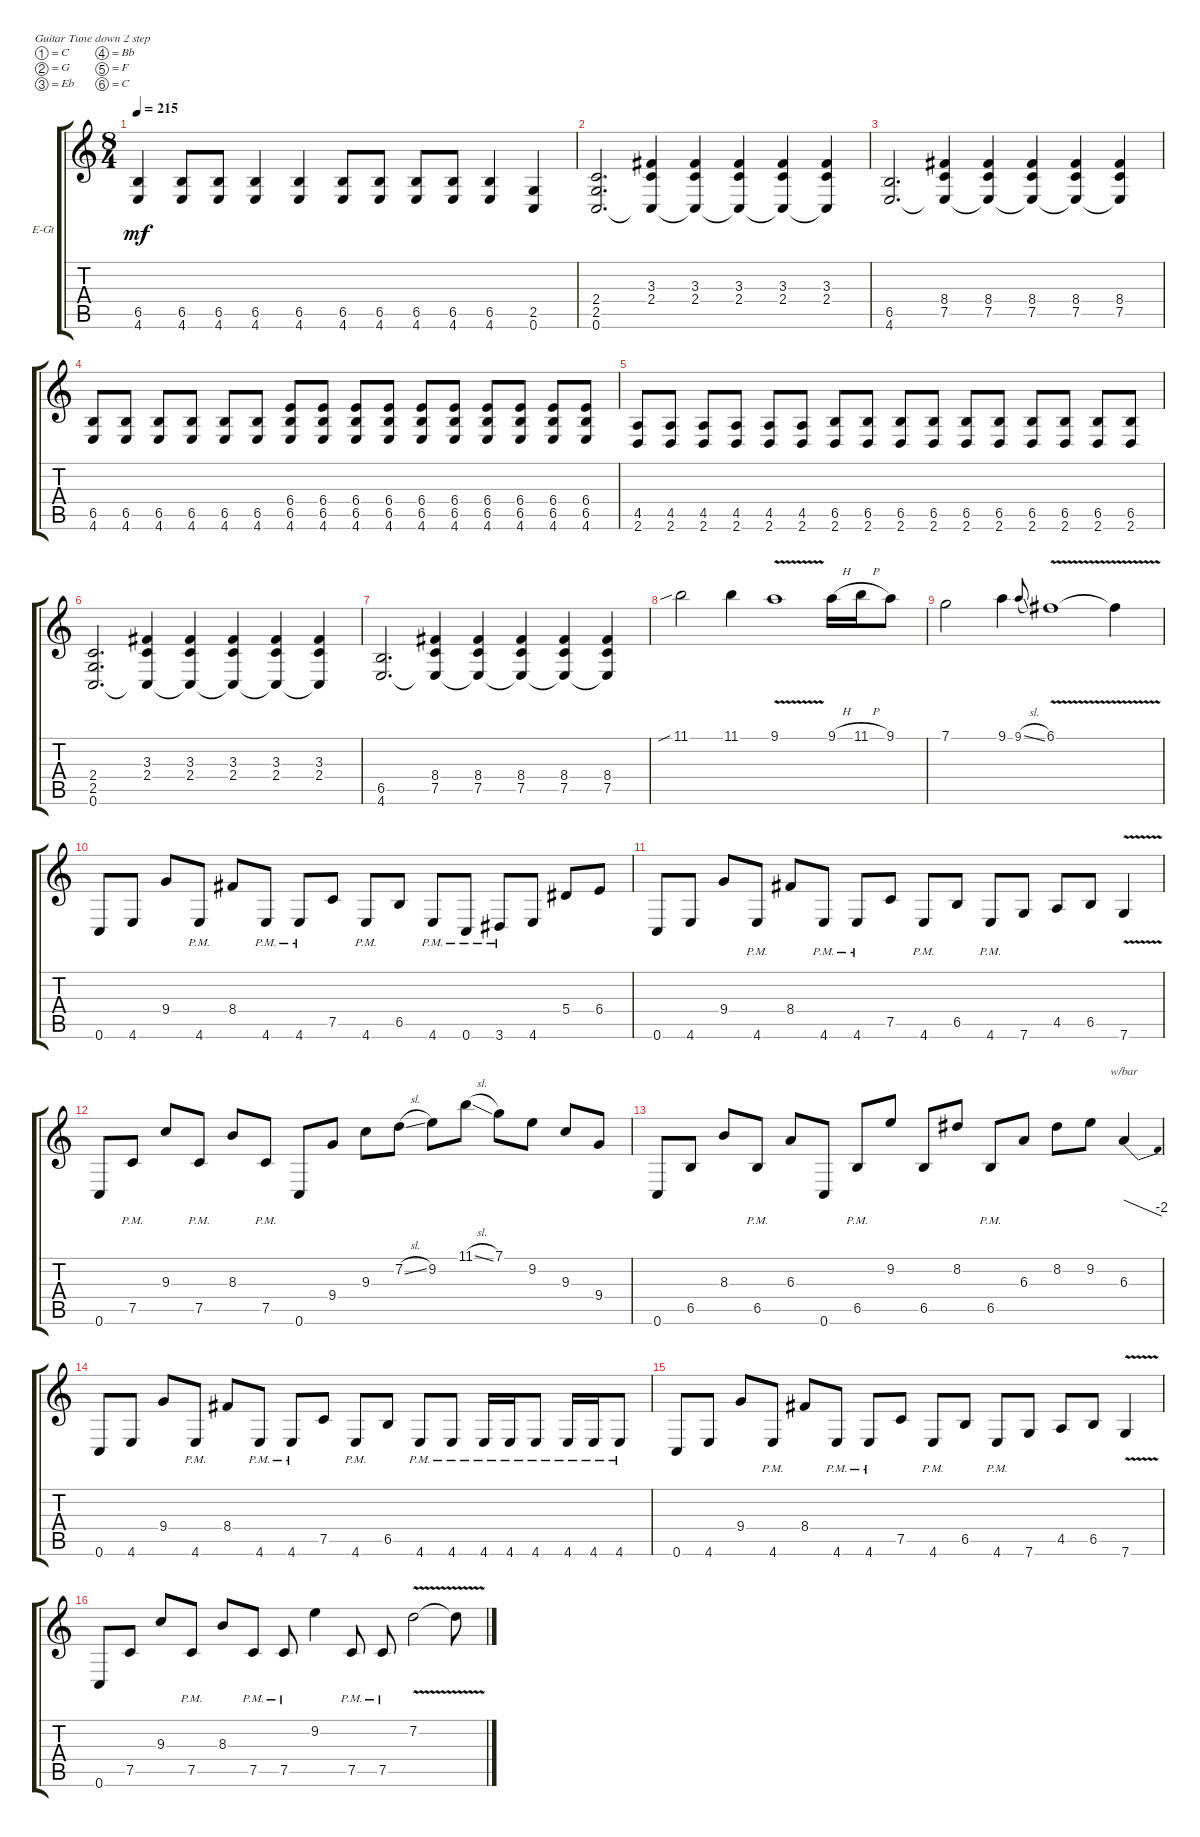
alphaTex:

\defaultSystemsLayout 4
\bracketExtendMode groupsimilarinstruments
\firstSystemTrackNameOrientation horizontal
\otherSystemsTrackNameOrientation horizontal
\track ("Brian Eschbach" "E-Gt") {instrument electricguitarclean}
\staff {score tabs}
\tuning (C4 G3 Eb3 Bb2 F2 C2)
\ts (8 4)
\tempo 215
\clef g2
\ks c
(4.6 6.5).4{dy mf} (4.6 6.5).8 (4.6 6.5).8 (4.6 6.5).4 (4.6 6.5).4 (4.6 6.5).8 (4.6 6.5).8 (4.6 6.5).8 (4.6 6.5).8 (4.6 6.5).4 (0.6 2.5).4 |
(0.6 2.5 2.4).2{d} (2.4 3.3 0.6{t}).4 (2.4 3.3 0.6{t}).4 (2.4 3.3 0.6{t}).4 (2.4 3.3 0.6{t}).4 (2.4 3.3 0.6{t}).4 |
(4.6 6.5).2{d} (7.5 8.4 4.6{t}).4 (7.5 8.4 4.6{t}).4 (7.5 8.4 4.6{t}).4 (7.5 8.4 4.6{t}).4 (7.5 8.4 4.6{t}).4 |
(4.6 6.5).8 (4.6 6.5).8 (4.6 6.5).8 (4.6 6.5).8 (4.6 6.5).8 (4.6 6.5).8 (4.6 6.5 6.4).8 (4.6 6.5 6.4).8 (6.5 6.4 4.6).8 (6.5 6.4 4.6).8 (6.5 6.4 4.6).8 (6.5 6.4 4.6).8 (6.5 6.4 4.6).8 (6.5 6.4 4.6).8 (6.5 6.4 4.6).8 (6.5 6.4 4.6).8 |
(2.6 4.5).8 (2.6 4.5).8 (2.6 4.5).8 (2.6 4.5).8 (2.6 4.5).8 (2.6 4.5).8 (2.6 6.5).8 (2.6 6.5).8 (2.6 6.5).8 (2.6 6.5).8 (2.6 6.5).8 (2.6 6.5).8 (2.6 6.5).8 (2.6 6.5).8 (2.6 6.5).8 (2.6 6.5).8 |
(0.6 2.5 2.4).2{d} (2.4 3.3 0.6{t}).4 (2.4 3.3 0.6{t}).4 (2.4 3.3 0.6{t}).4 (2.4 3.3 0.6{t}).4 (2.4 3.3 0.6{t}).4 |
(4.6 6.5).2{d} (7.5 8.4 4.6{t}).4 (7.5 8.4 4.6{t}).4 (7.5 8.4 4.6{t}).4 (7.5 8.4 4.6{t}).4 (7.5 8.4 4.6{t}).4 |
11.1{sib}.2 11.1.4 9.1{v}.1 9.1{h}.16 11.1{h}.16 9.1.8 |
7.1.2 9.1.4 9.1{sl}.8{gr onbeat} 6.1{v}.1 6.1{v t}.4 |
0.6.8 4.6.8 9.4.8 4.6{pm}.8 8.4.8 4.6{pm}.8 4.6{pm}.8 7.5.8 4.6{pm}.8 6.5.8 4.6{pm}.8 0.6{pm}.8 3.6{pm}.8 4.6.8 5.4.8 6.4.8 |
0.6.8 4.6.8 9.4.8 4.6{pm}.8 8.4.8 4.6{pm}.8 4.6{pm}.8 7.5.8 4.6{pm}.8 6.5.8 4.6{pm}.8 7.6.8 4.5.8 6.5.8 7.6{v}.4 |
0.6.8 7.5{pm}.8 9.3.8 7.5{pm}.8 8.3.8 7.5{pm}.8 0.6.8 9.4.8 9.3.8 7.2{sl}.8 9.2.8 11.1{sl}.8 7.1.8 9.2.8 9.3.8 9.4.8 |
0.6.8 6.5.8 8.3.8 6.5{pm}.8 6.3.8 0.6.8 6.5{pm}.8 9.2.8 6.5.8 8.2.8 6.5{pm}.8 6.3.8 8.2.8 9.2.8 6.3.4{tbe (dive default 44.4 0 56.4 -8)} |
0.6.8 4.6.8 9.4.8 4.6{pm}.8 8.4.8 4.6{pm}.8 4.6{pm}.8 7.5.8 4.6{pm}.8 6.5.8 4.6{pm}.8 4.6{pm}.8 4.6{pm}.16 4.6{pm}.16 4.6{pm}.8 4.6{pm}.16 4.6{pm}.16 4.6{pm}.8 |
0.6.8 4.6.8 9.4.8 4.6{pm}.8 8.4.8 4.6{pm}.8 4.6{pm}.8 7.5.8 4.6{pm}.8 6.5.8 4.6{pm}.8 7.6.8 4.5.8 6.5.8 7.6{v}.4 |
0.6.8 7.5.8 9.3.8 7.5{pm}.8 8.3.8 7.5{pm}.8 7.5{pm}.8 9.2.4 7.5{pm}.8 7.5{pm}.8 7.2{v}.2 7.2{v t}.8
